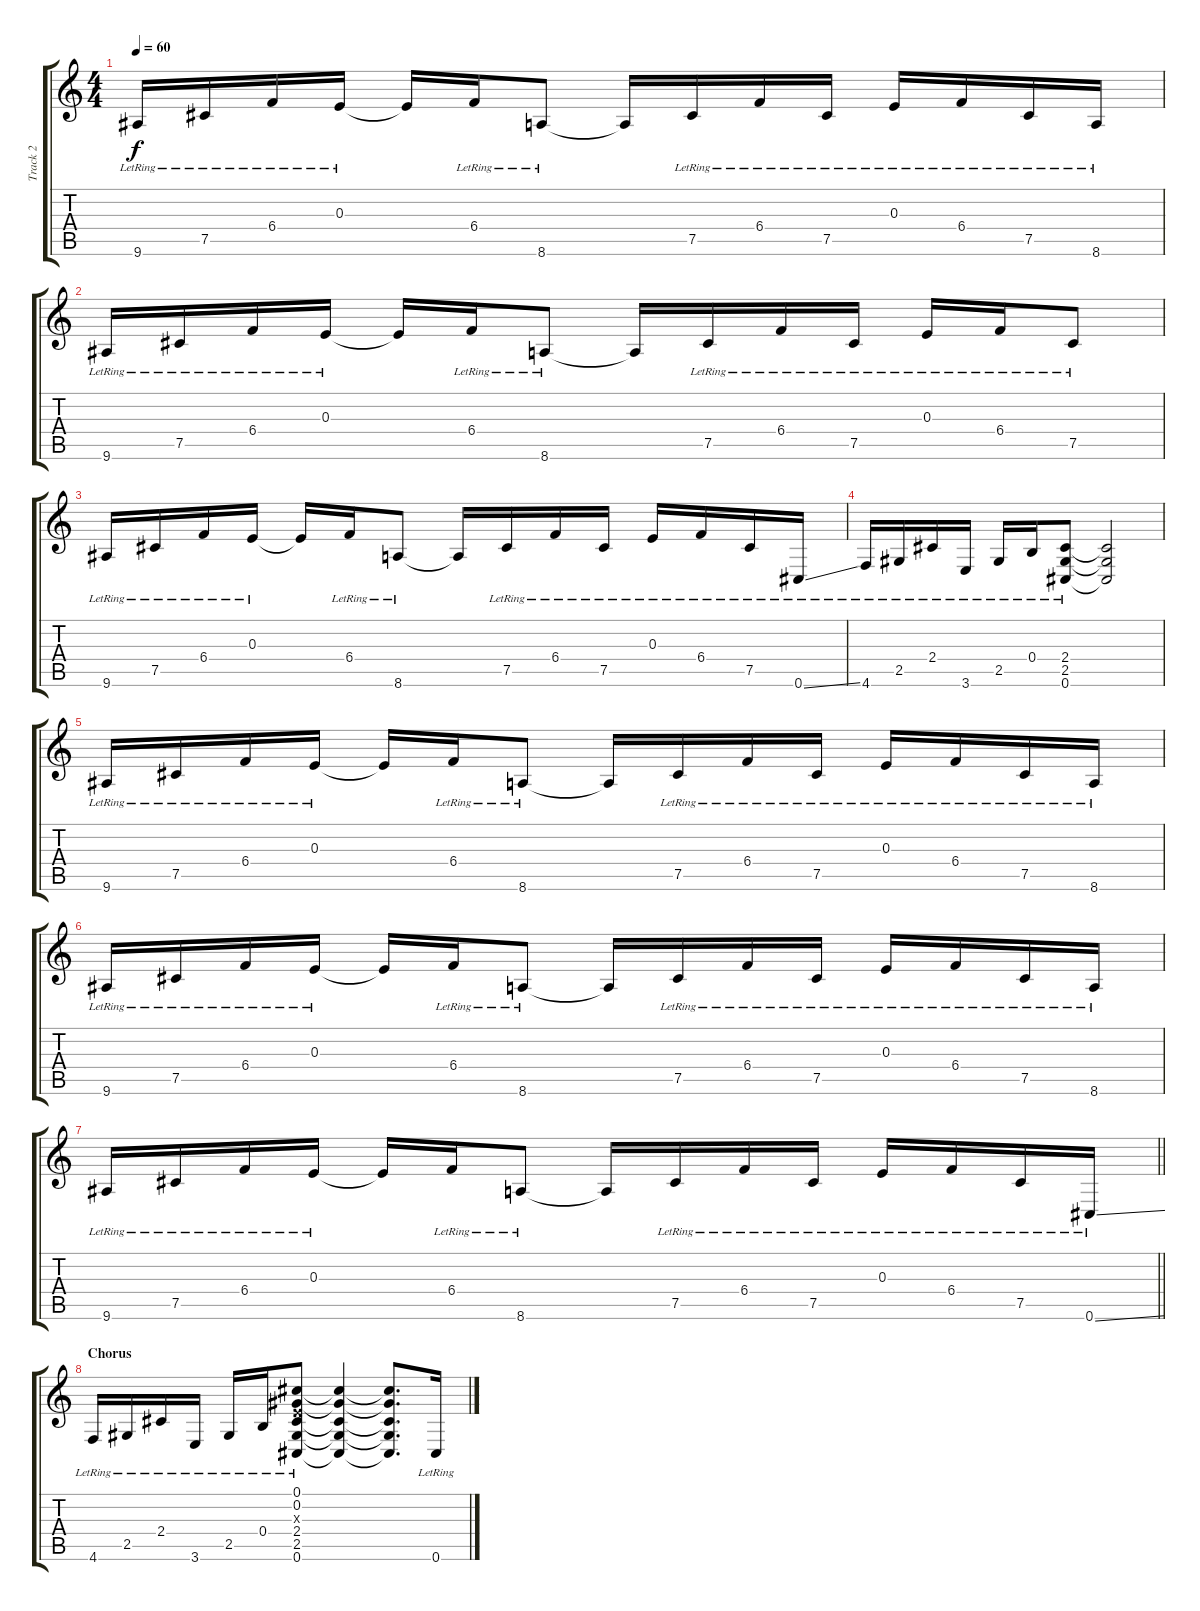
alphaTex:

\track ("Track 2" "Track 2") {instrument electricguitarclean}
\staff {score tabs}
\tuning (Db4 Ab3 E3 B2 Gb2 Db2) {hide}
\ts (4 4)
\tempo 60
\clef g2
\ks c
9.6{lr}.16{dy f} 7.5{lr}.16 6.4{lr}.16 0.3{lr}.16 0.3{t}.16 6.4{lr}.16 8.6{lr}.8 8.6{t}.16 7.5{lr}.16 6.4{lr}.16 7.5{lr}.16 0.3{lr}.16 6.4{lr}.16 7.5{lr}.16 8.6{lr}.16 |
9.6{lr}.16 7.5{lr}.16 6.4{lr}.16 0.3{lr}.16 0.3{t}.16 6.4{lr}.16 8.6{lr}.8 8.6{t}.16 7.5{lr}.16 6.4{lr}.16 7.5{lr}.16 0.3{lr}.16 6.4{lr}.16 7.5{lr}.8 |
9.6{lr}.16 7.5{lr}.16 6.4{lr}.16 0.3{lr}.16 0.3{t}.16 6.4{lr}.16 8.6{lr}.8 8.6{t}.16 7.5{lr}.16 6.4{lr}.16 7.5{lr}.16 0.3{lr}.16 6.4{lr}.16 7.5{lr}.16 0.6{ss lr}.16 |
4.6{lr}.16 2.5{lr}.16 2.4{lr}.16 3.6{lr}.16 2.5{lr}.16 0.4{lr}.16 (2.4{lr} 2.5{lr} 0.6{lr}).8 (2.4{t} 2.5{t} 0.6{t}).2 |
9.6{lr}.16 7.5{lr}.16 6.4{lr}.16 0.3{lr}.16 0.3{t}.16 6.4{lr}.16 8.6{lr}.8 8.6{t}.16 7.5{lr}.16 6.4{lr}.16 7.5{lr}.16 0.3{lr}.16 6.4{lr}.16 7.5{lr}.16 8.6{lr}.16 |
9.6{lr}.16 7.5{lr}.16 6.4{lr}.16 0.3{lr}.16 0.3{t}.16 6.4{lr}.16 8.6{lr}.8 8.6{t}.16 7.5{lr}.16 6.4{lr}.16 7.5{lr}.16 0.3{lr}.16 6.4{lr}.16 7.5{lr}.16 8.6{lr}.16 |
\barLineRight lightlight
9.6{lr}.16 7.5{lr}.16 6.4{lr}.16 0.3{lr}.16 0.3{t}.16 6.4{lr}.16 8.6{lr}.8 8.6{t}.16 7.5{lr}.16 6.4{lr}.16 7.5{lr}.16 0.3{lr}.16 6.4{lr}.16 7.5{lr}.16 0.6{ss lr}.16 |
\section ("" "Chorus")
4.6{lr}.16 2.5{lr}.16 2.4{lr}.16 3.6{lr}.16 2.5{lr}.16 0.4{lr}.16 (0.1{lr} 0.2{lr} 0.3{x} 2.4{lr} 2.5{lr} 0.6{lr}).8 (0.1{t} 0.2{t} 2.4{t} 2.5{t} 0.6{t}).4 (0.1{t} 0.2{t} 2.4{t} 2.5{t} 0.6{t}).8{d} 0.6{ss lr}.16
